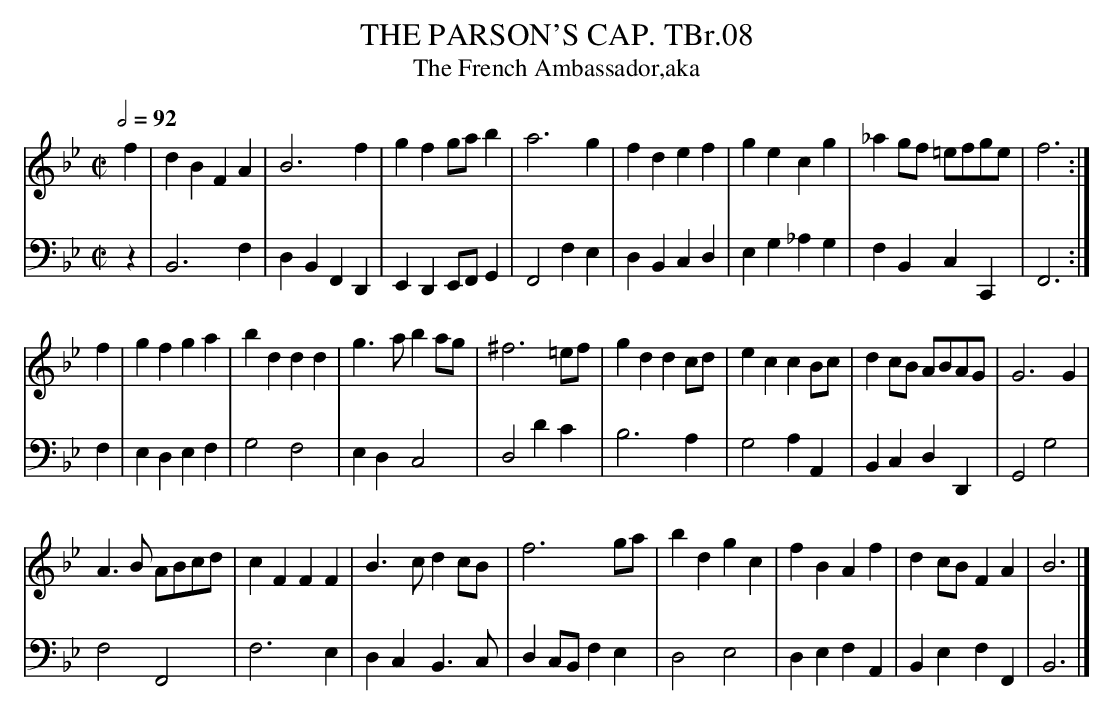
X:1
T:PARSON'S CAP. TBr.08, THE
T:French Ambassador,aka, The
M: C|
L: 1/8
Q: 1/2=92
K:Bb
V: 1
[|] f2 | d2B2 F2A2 |B6 f2 | g2f2 gab2 | a6 g2 |\\
f2d2 e2f2 | g2e2 c2g2 |_a2gf =efge | f6 :|
f2 |g2f2 g2a2 | b2d2 d2d2 |g3a b2ag | ^f6 =ef |\\
g2d2 d2cd | e2c2 c2Bc |d2cB ABAG | G6 G2 |
A3B ABcd | c2F2 F2F2 |B3c d2cB | f6 ga |\\
b2d2 g2c2 | f2B2 A2f2 |d2cB F2A2 | B6 |]
V: 2 clef=bass
z2 | B,,6 F,2 | D,2B,,2 F,,2D,,2 | E,,2D,,2 E,,F,,G,,2 | F,,4 F,2E,2 |
D,2B,,2 C,2D,2 | E,2G,2 _A,2G,2 | F,2B,,2 C,2C,,2 |F,,6 :|
F,2 |E,2D,2 E,2F,2 | G,4 F,4 | E,2D,2 C,4 | D,4 D2C2 |
B,6 A,2 | G,4 A,2A,,2 | B,,2C,2 D,2D,,2 | G,,4 G,4 |
F,4 F,,4 | F,6 E,2 | D,2C,2 B,,3C, | D,2C,B,, F,2E,2 |
D,4 E,4 | D,2E,2 F,2A,,2 | B,,2E,2 F,2F,,2 | B,,6 |]
